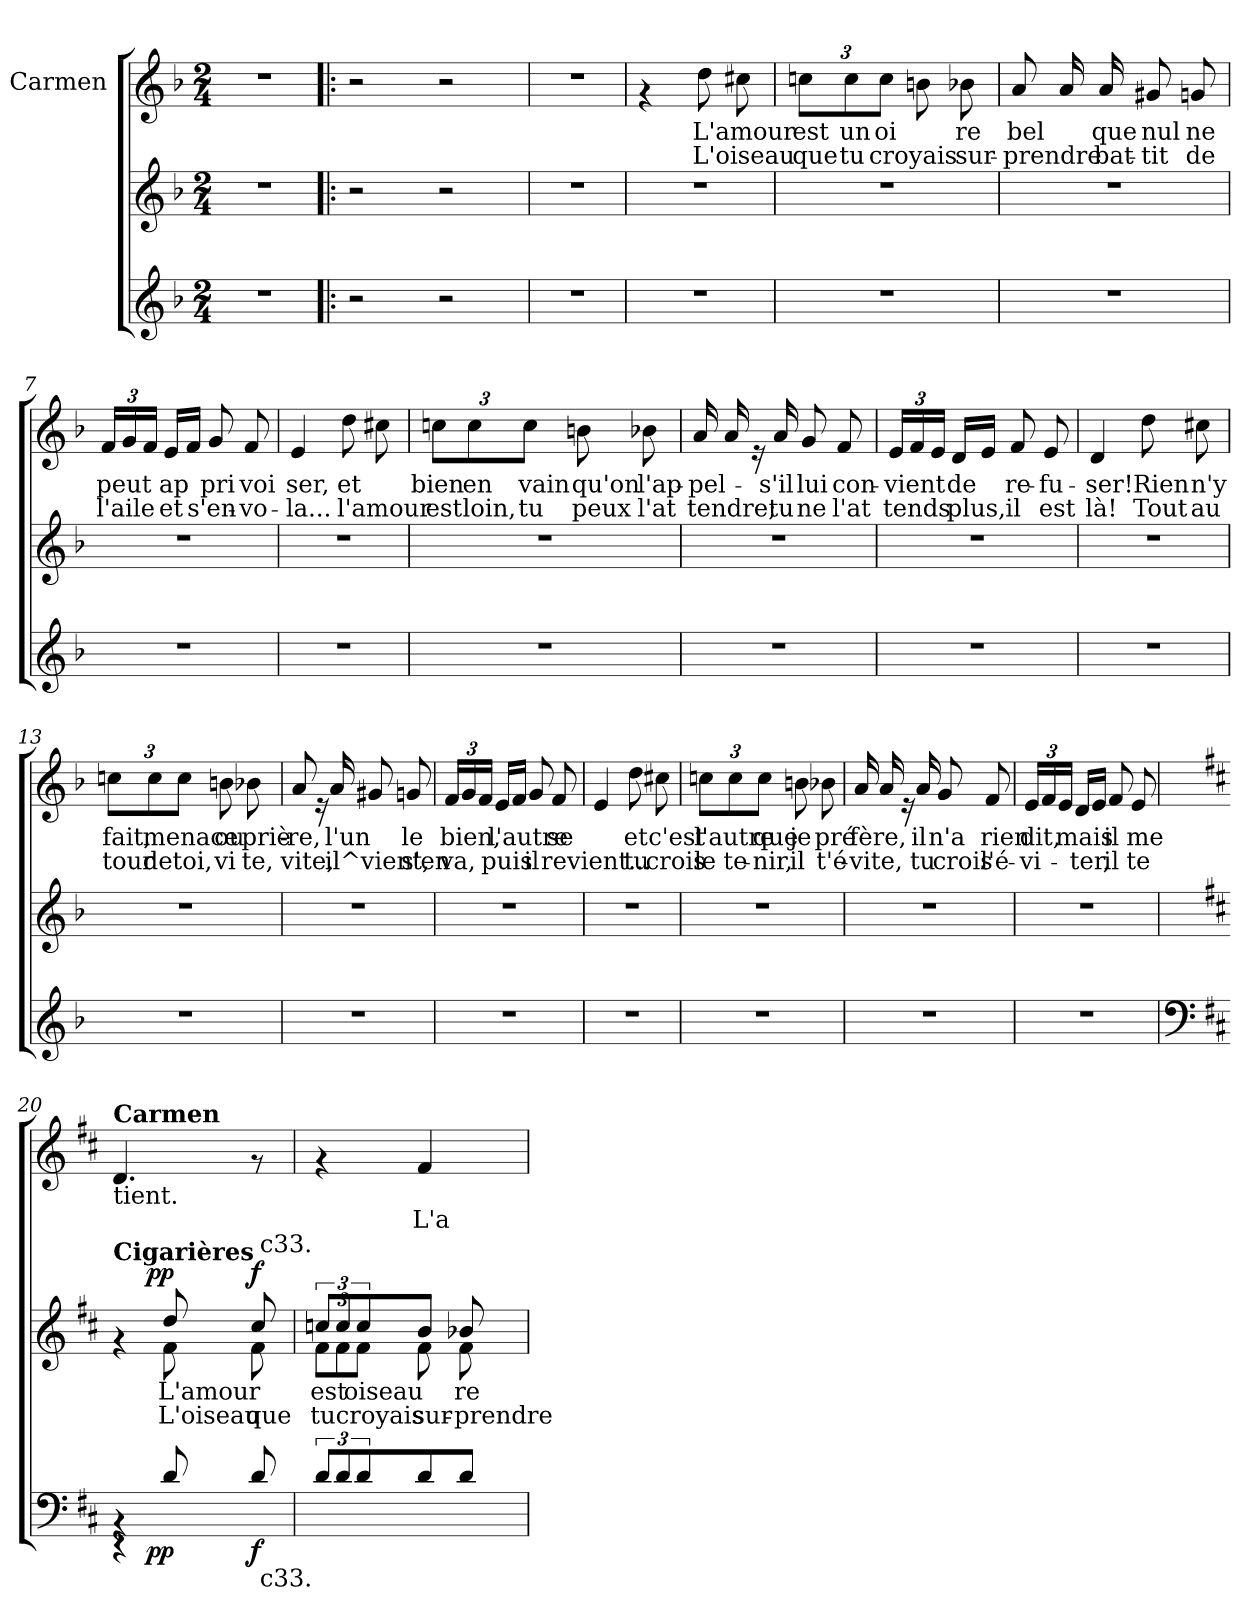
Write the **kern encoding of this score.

**kern	**dynam	**kern	**text	**text	**dynam	**kern	**text	**text
*part3	*part3	*part2	*part2	*part2	*part2	*part1	*part1	*part1
*staff3	*staff3	*staff2	*staff2	*staff2	*staff2	*staff1	*staff1	*staff1
*	*	*	*	*	*	*I"Carmen	*	*
*clefG2	*	*clefG2	*	*	*	*clefG2	*	*
*k[b-]	*	*k[b-]	*	*	*	*k[b-]	*	*
*F:	*	*F:	*	*	*	*F:	*	*
*M2/4	*	*M2/4	*	*	*	*M2/4	*	*
=1	=1	=1	=1	=1	=1	=1	=1	=1
2r	.	2r	.	.	.	2r	.	.
=2!|:	=2!|:	=2!|:	=2!|:	=2!|:	=2!|:	=2!|:	=2!|:	=2!|:
2r	.	2r	.	.	.	2r	.	.
2r	.	2r	.	.	.	2r	.	.
=3	=3	=3	=3	=3	=3	=3	=3	=3
2r	.	2r	.	.	.	2r	.	.
=4	=4	=4	=4	=4	=4	=4	=4	=4
2r	.	2r	.	.	.	4rf	.	.
!	!	!	!	!	!	!	!LO:LY:b	!LO:LY:b
.	.	.	.	.	.	8dd\	L'amour	L'oiseau
.	.	.	.	.	.	8cc#X\	.	.
=5	=5	=5	=5	=5	=5	=5	=5	=5
!	!	!	!	!	!	!	!LO:LY:b	!LO:LY:b
2r	.	2r	.	.	.	12ccn\L	est	que
!	!	!	!	!	!	!	!LO:LY:b	!LO:LY:b
.	.	.	.	.	.	12cc\	un	tu
!	!	!	!	!	!	!	!LO:LY:b	!LO:LY:b
.	.	.	.	.	.	12cc\J	oi	croyais
.	.	.	.	.	.	8bn\	.	.
!	!	!	!	!	!	!	!LO:LY:b	!LO:LY:b
.	.	.	.	.	.	8b-X\	re	sur-
=6	=6	=6	=6	=6	=6	=6	=6	=6
!	!	!	!	!	!	!	!LO:LY:b	!LO:LY:b
2r	.	2r	.	.	.	8a/	bel	-prendre
.	.	.	.	.	.	16a/	.	.
!	!	!	!	!	!	!	!LO:LY:b	!LO:LY:b
.	.	.	.	.	.	16a/	que	bat-
!	!	!	!	!	!	!	!LO:LY:b	!LO:LY:b
.	.	.	.	.	.	8g#X/	nul	-tit
!	!	!	!	!	!	!	!LO:LY:b	!LO:LY:b
.	.	.	.	.	.	8gn/	ne	de
=7	=7	=7	=7	=7	=7	=7	=7	=7
*	*	*	*	*	*	*Xbrackettup	*	*
!	!	!	!	!	!	!	!LO:LY:b	!LO:LY:b
2r	.	2r	.	.	.	24f/LL	peut	l'aile
.	.	.	.	.	.	24g/	.	.
.	.	.	.	.	.	24f/JJ	.	.
!	!	!	!	!	!	!	!LO:LY:b	!LO:LY:b
.	.	.	.	.	.	16e/LL	ap	et
.	.	.	.	.	.	16f/JJ	.	.
!	!	!	!	!	!	!	!LO:LY:b	!LO:LY:b
.	.	.	.	.	.	8g/	pri	s'en-
!	!	!	!	!	!	!	!LO:LY:b	!LO:LY:b
.	.	.	.	.	.	8f/	voi	-vo-
!!LO:LB:g=z
=8	=8	=8	=8	=8	=8	=8	=8	=8
!	!	!	!	!	!	!	!LO:LY:b	!LO:LY:b
2r	.	2r	.	.	.	4e/	ser,	-la...
!	!	!	!	!	!	!	!LO:LY:b	!LO:LY:b
.	.	.	.	.	.	8dd\	et	l'amour
.	.	.	.	.	.	8cc#X\	.	.
=9	=9	=9	=9	=9	=9	=9	=9	=9
*	*	*	*	*	*	*brackettup	*	*
!	!	!	!	!	!	!	!LO:LY:b	!LO:LY:b
2r	.	2r	.	.	.	12ccn\L	bien	est
!	!	!	!	!	!	!	!LO:LY:b	!LO:LY:b
.	.	.	.	.	.	12cc\	en	loin,
!	!	!	!	!	!	!	!LO:LY:b	!LO:LY:b
.	.	.	.	.	.	12cc\J	vain	tu
!	!	!	!	!	!	!	!LO:LY:b	!LO:LY:b
.	.	.	.	.	.	8bn\	qu'on	peux
!	!	!	!	!	!	!	!LO:LY:b	!LO:LY:b
.	.	.	.	.	.	8b-X\	l'ap-	l'at
=10	=10	=10	=10	=10	=10	=10	=10	=10
!	!	!	!	!	!	!	!LO:LY:b	!LO:LY:b
2r	.	2r	.	.	.	16a/	-pel-	tendre;
.	.	.	.	.	.	16a/	.	.
.	.	.	.	.	.	16re	.	.
!	!	!	!	!	!	!	!LO:LY:b	!LO:LY:b
.	.	.	.	.	.	16a/	s'il	tu
!	!	!	!	!	!	!	!LO:LY:b	!LO:LY:b
.	.	.	.	.	.	8g/	lui	ne
!	!	!	!	!	!	!	!LO:LY:b	!LO:LY:b
.	.	.	.	.	.	8f/	con-	l'at
=11	=11	=11	=11	=11	=11	=11	=11	=11
*	*	*	*	*	*	*Xbrackettup	*	*
!	!	!	!	!	!	!	!LO:LY:b	!LO:LY:b
2r	.	2r	.	.	.	24e/LL	-vient	tends
.	.	.	.	.	.	24f/	.	.
.	.	.	.	.	.	24e/JJ	.	.
!	!	!	!	!	!	!	!LO:LY:b	!LO:LY:b
.	.	.	.	.	.	16d/LL	de	plus,
.	.	.	.	.	.	16e/JJ	.	.
!	!	!	!	!	!	!	!LO:LY:b	!LO:LY:b
.	.	.	.	.	.	8f/	re-	il
!	!	!	!	!	!	!	!LO:LY:b	!LO:LY:b
.	.	.	.	.	.	8e/	-fu-	est
=12	=12	=12	=12	=12	=12	=12	=12	=12
!	!	!	!	!	!	!	!LO:LY:b	!LO:LY:b
2r	.	2r	.	.	.	4d/	-ser!	là!
!	!	!	!	!	!	!	!LO:LY:b	!LO:LY:b
.	.	.	.	.	.	8dd\	Rien	Tout
!	!	!	!	!	!	!	!LO:LY:b	!LO:LY:b
.	.	.	.	.	.	8cc#X\	n'y	au
=13	=13	=13	=13	=13	=13	=13	=13	=13
*	*	*	*	*	*	*brackettup	*	*
!	!	!	!	!	!	!	!LO:LY:b	!LO:LY:b
2r	.	2r	.	.	.	12ccn\L	fait,	tour
!	!	!	!	!	!	!	!LO:LY:b	!LO:LY:b
.	.	.	.	.	.	12cc\	menace	de
!	!	!	!	!	!	!	!	!LO:LY:b
.	.	.	.	.	.	12cc\J	.	toi,
!	!	!	!	!	!	!	!LO:LY:b	!LO:LY:b
.	.	.	.	.	.	8bn\	ou	vi
!	!	!	!	!	!	!	!LO:LY:b	!LO:LY:b
.	.	.	.	.	.	8b-X\	priè-	te,
!!LO:LB:g=z
=14	=14	=14	=14	=14	=14	=14	=14	=14
!	!	!	!	!	!	!	!LO:LY:b	!LO:LY:b
2r	.	2r	.	.	.	8a/	-re,	vite,
.	.	.	.	.	.	16re	.	.
!	!	!	!	!	!	!	!LO:LY:b	!LO:LY:b
.	.	.	.	.	.	16a/	l'un	il^vient,
.	.	.	.	.	.	8g#X/	.	.
!	!	!	!	!	!	!	!LO:LY:b	!LO:LY:b
.	.	.	.	.	.	8gn/	le	s'en
=15	=15	=15	=15	=15	=15	=15	=15	=15
*	*	*	*	*	*	*Xbrackettup	*	*
!	!	!	!	!	!	!	!LO:LY:b	!LO:LY:b
2r	.	2r	.	.	.	24f/LL	bien,	va,
.	.	.	.	.	.	24g/	.	.
.	.	.	.	.	.	24f/JJ	.	.
!	!	!	!	!	!	!	!LO:LY:b	!LO:LY:b
.	.	.	.	.	.	16e/LL	l'autre	puis
.	.	.	.	.	.	16f/JJ	.	.
!	!	!	!	!	!	!	!	!LO:LY:b
.	.	.	.	.	.	8g/	.	il
!	!	!	!	!	!	!	!LO:LY:b	!LO:LY:b
.	.	.	.	.	.	8f/	se	revient...
=16	=16	=16	=16	=16	=16	=16	=16	=16
2r	.	2r	.	.	.	4e/	.	.
!	!	!	!	!	!	!	!LO:LY:b	!LO:LY:b
.	.	.	.	.	.	8dd\	et	tu
!	!	!	!	!	!	!	!LO:LY:b	!LO:LY:b
.	.	.	.	.	.	8cc#X\	c'est	crois
=17	=17	=17	=17	=17	=17	=17	=17	=17
*	*	*	*	*	*	*brackettup	*	*
!	!	!	!	!	!	!	!LO:LY:b	!LO:LY:b
2r	.	2r	.	.	.	12ccn\L	l'autre	le
!	!	!	!	!	!	!	!	!LO:LY:b
.	.	.	.	.	.	12cc\	.	te-
!	!	!	!	!	!	!	!LO:LY:b	!LO:LY:b
.	.	.	.	.	.	12cc\J	que	-nir,
!	!	!	!	!	!	!	!LO:LY:b	!LO:LY:b
.	.	.	.	.	.	8bn\	je	il
!	!	!	!	!	!	!	!LO:LY:b	!LO:LY:b
.	.	.	.	.	.	8b-X\	pré	t'é-
=18	=18	=18	=18	=18	=18	=18	=18	=18
!	!	!	!	!	!	!	!LO:LY:b	!LO:LY:b
2r	.	2r	.	.	.	16a/	fère,	-vite,
.	.	.	.	.	.	16a/	.	.
.	.	.	.	.	.	16re	.	.
!	!	!	!	!	!	!	!LO:LY:b	!LO:LY:b
.	.	.	.	.	.	16a/	il	tu
!	!	!	!	!	!	!	!LO:LY:b	!LO:LY:b
.	.	.	.	.	.	8g/	n'a	crois
!	!	!	!	!	!	!	!LO:LY:b	!LO:LY:b
.	.	.	.	.	.	8f/	rien	l'é-
=19	=19	=19	=19	=19	=19	=19	=19	=19
*	*	*	*	*	*	*Xbrackettup	*	*
!	!	!	!	!	!	!	!LO:LY:b	!LO:LY:b
2r	.	2r	.	.	.	24e/LL	dit,	-vi-
.	.	.	.	.	.	24f/	.	.
.	.	.	.	.	.	24e/JJ	.	.
!	!	!	!	!	!	!	!LO:LY:b	!LO:LY:b
.	.	.	.	.	.	16d/LL	mais	-ter,
.	.	.	.	.	.	16e/JJ	.	.
!	!	!	!	!	!	!	!LO:LY:b	!LO:LY:b
.	.	.	.	.	.	8f/	il	il
!	!	!	!	!	!	!	!LO:LY:b	!LO:LY:b
.	.	.	.	.	.	8e/	me	te
!!LO:LB:g=z
=20	=20	=20	=20	=20	=20	=20	=20	=20
*clefF4	*	*	*	*	*	*	*	*
*k[f#c#]	*	*k[f#c#]	*	*	*	*k[f#c#]	*	*
*D:	*	*D:	*	*	*	*D:	*	*
*^	*	*^	*	*	*	*	*	*
*	*^	*	*	*^	*	*	*	*	*	*
!	!	!	!	!	!	!	!	!	!	!LO:TX:a:B:t=Carmen	!	!
!	!	!	!	!	!	!	!	!	!	!LO:TX:b:t=tient.	!	!
!	!	!	!	!LO:TX:a:B:t=Cigarières	!	!	!	!	!	!	!	!
*	*	*^	*	*	*	*^	*	*	*	*	*	*
4rBB	4rDD	8.ryy	3ryy	.	4rf	4ryy	8.ryy	3ryy	.	.	.	4.d/	.	.
!	!	!	!	!LO:DY:b	!	!	!	!	!	!	!LO:DY:a	!	!	!
.	.	4ryy	.	pp	.	.	4ryy	.	.	.	pp	.	.	.
!	!	!	!	!	!	!	!	!	!LO:LY:b	!LO:LY:b	!	!	!	!
8d/	4ryy	.	.	.	8dd/	8f#\	.	.	L'amour	L'oiseau	.	.	.	.
.	.	.	24.ryy	.	.	.	.	24.ryy	.	.	.	.	.	.
!	!	!	!	!LO:DY:b	!	!	!	!	!	!LO:LY:b	!LO:DY:a	!	!	!
8d/	.	.	.	f	8cc#/	8f#\	.	.	.	que	f	8rf	.	.
!	!	!	!	!	!	!	!	!LO:TX:a:t=c33.	!	!	!	!	!	!
!	!	!	!LO:TX:b:t=c33.	!	!	!	!	!	!	!	!	!	!	!
.	.	.	12ryy	.	.	.	.	12ryy	.	.	.	.	.	.
.	.	16ryy	.	.	.	.	16ryy	.	.	.	.	.	.	.
.	.	.	48ryy	.	.	.	.	48ryy	.	.	.	.	.	.
*v	*v	*v	*v	*	*	*	*	*	*	*	*	*	*	*
*	*	*	*v	*v	*v	*	*	*	*	*	*
=21	=21	=21	=21	=21	=21	=21	=21	=21	=21
*	*	*	*Xbrackettup	*	*	*	*	*	*
*^	*	*^	*	*	*	*	*	*	*
*	*^	*	*	*	*^	*	*	*	*	*	*
*	*	*^	*	*	*	*	*	*	*	*	*	*	*
!	!	!	!	!	!	!	!	!	!LO:LY:b	!LO:LY:b	!	!	!	!
*v	*v	*v	*v	*	*	*	*	*	*	*	*	*	*	*
*	*	*	*v	*v	*v	*	*	*	*	*	*
12d/L	.	12ccn/L	12f#\L	est	tu	.	4rf	.	.
!	!	!	!	!LO:LY:b	!	!	!	!	!
12d/	.	12cc/	12f#\	.	.	.	.	.	.
!	!	!	!	!LO:LY:b	!LO:LY:b	!	!	!	!
12d/	.	12cc/	12f#\J	oiseau	croyais	.	.	.	.
!	!	!	!	!	!LO:LY:b	!	!	!LO:LY:b	!
8d/	.	8b/J	8f#\	.	sur-	.	4f#/	L'a	.
!	!	!	!	!LO:LY:b	!LO:LY:b	!	!	!	!
8d/J	.	8b-X/	8f#\	re	-prendre	.	.	.	.
*	*	*v	*v	*	*	*	*	*	*
=	=	=	=	=	=	=	=	=
*-	*-	*-	*-	*-	*-	*-	*-	*-
